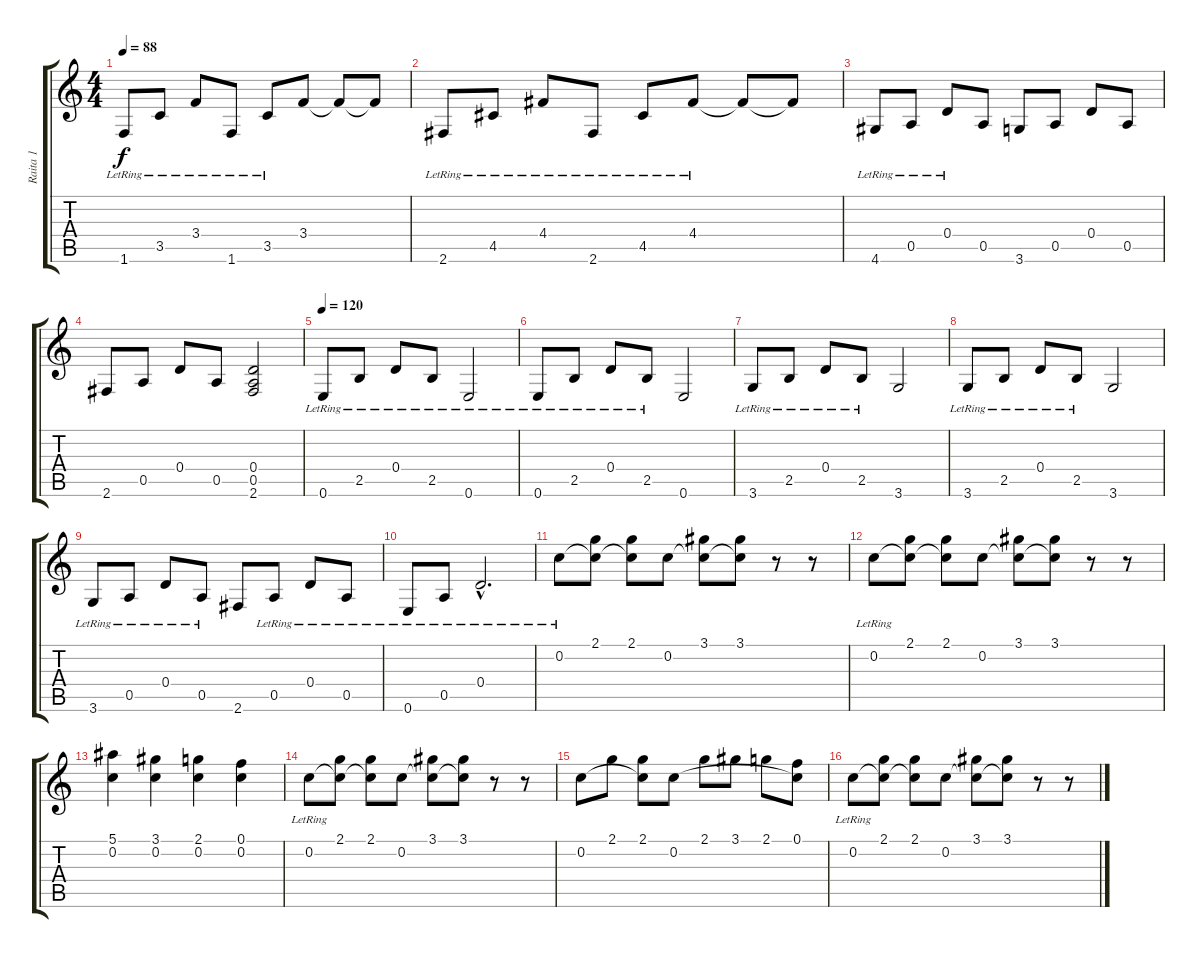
\track ("Raita 1" "Raita 1") {instrument acousticguitarnylon}
\staff {score tabs}
\tuning (F4 C4 G3 D3 A2 E2) {hide}
\ts (4 4)
\tempo 88
\clef g2
\ks c
1.6{lr}.8{dy f} 3.5{lr}.8 3.4{lr}.8 1.6{lr}.8 3.5{lr}.8 3.4.8 3.4{t}.8 3.4{t}.8 |
2.6{lr}.8 4.5{lr}.8 4.4{lr}.8 2.6{lr}.8 4.5{lr}.8 4.4{lr}.8 4.4{t}.8 4.4{t}.8 |
4.6{lr}.8 0.5{lr}.8 0.4{lr}.8 0.5.8 3.6.8 0.5.8 0.4.8 0.5.8 |
2.6.8 0.5.8 0.4.8 0.5.8 (0.4 0.5 2.6).2 |
\tempo 120
0.6{lr}.8 2.5{lr}.8 0.4{lr}.8 2.5{lr}.8 0.6{lr}.2 |
0.6{lr}.8 2.5{lr}.8 0.4{lr}.8 2.5{lr}.8 0.6.2 |
3.6{lr}.8 2.5{lr}.8 0.4{lr}.8 2.5{lr}.8 3.6.2 |
3.6{lr}.8 2.5{lr}.8 0.4{lr}.8 2.5{lr}.8 3.6.2 |
3.6{lr}.8 0.5{lr}.8 0.4{lr}.8 0.5{lr}.8 2.6.8 0.5{lr}.8 0.4{lr}.8 0.5{lr}.8 |
0.6{lr}.8 0.5{lr}.8 0.4{hac lr}.2{d} |
0.2{lr}.8 (2.1 0.2{t}).8 (2.1 0.2{t}).8 0.2.8 (3.1 0.2{t}).8 (3.1 0.2{t}).8 r.8 r.8 |
0.2{lr}.8 (2.1 0.2{t}).8 (2.1 0.2{t}).8 0.2.8 (3.1 0.2{t}).8 (3.1 0.2{t}).8 r.8 r.8 |
(5.1 0.2).4 (3.1 0.2).4 (2.1 0.2).4 (0.1 0.2).4 |
0.2{lr}.8 (2.1 0.2{t}).8 (2.1 0.2{t}).8 0.2.8 (3.1 0.2{t}).8 (3.1 0.2{t}).8 r.8 r.8 |
0.2.8 2.1.8 (2.1 0.2{t}).8 0.2.8 2.1.8 3.1.8 2.1.8 (0.1 0.2{t}).8 |
0.2{lr}.8 (2.1 0.2{t}).8 (2.1 0.2{t}).8 0.2.8 (3.1 0.2{t}).8 (3.1 0.2{t}).8 r.8 r.8
